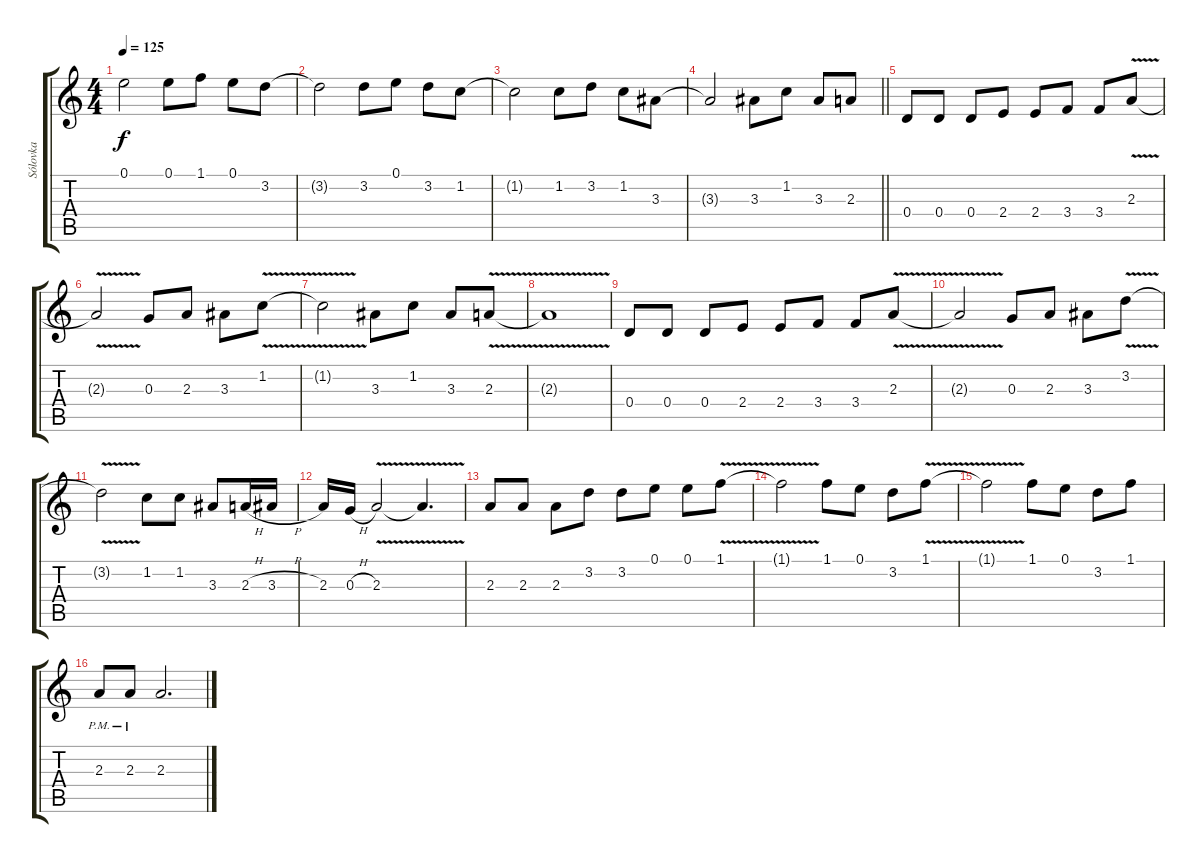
\track ("Sólovka" "Sólovka") {instrument acousticguitarsteel}
\staff {score tabs}
\tuning (E4 B3 G3 D3 A2 E2) {hide}
\ts (4 4)
\tempo 125
\clef g2
\ks c
0.1{t}.2{dy f} 0.1.8 1.1.8 0.1.8 3.2.8 |
3.2{t}.2 3.2.8 0.1.8 3.2.8 1.2.8 |
1.2{t}.2 1.2.8 3.2.8 1.2.8 3.3.8 |
\barLineRight lightlight
3.3{t}.2 3.3.8 1.2.8 3.3.8 2.3.8 |
\section ("" "")
0.4.8{volume 8 instrument overdrivenguitar} 0.4.8 0.4.8 2.4.8 2.4.8 3.4.8 3.4.8 2.3{v}.8 |
2.3{t}.2 0.3.8 2.3.8 3.3.8 1.2{v}.8 |
1.2{t}.2 3.3.8 1.2.8 3.3.8 2.3{v}.8 |
2.3{t}.1 |
0.4.8 0.4.8 0.4.8 2.4.8 2.4.8 3.4.8 3.4.8 2.3{v}.8 |
2.3{t}.2 0.3.8 2.3.8 3.3.8 3.2{v}.8 |
3.2{t}.2 1.2.8 1.2.8 3.3.8 2.3{h}.16 3.3{h}.16 |
2.3.16 0.3{h}.16 2.3{v}.2 2.3{t}.4{d} |
2.3.8 2.3.8 2.3.8 3.2.8 3.2.8 0.1.8 0.1.8 1.1{v}.8 |
1.1{t}.2 1.1.8 0.1.8 3.2.8 1.1{v}.8 |
1.1{t}.2 1.1.8 0.1.8 3.2.8 1.1.8 |
2.3{pm}.8 2.3{pm}.8 2.3.2{d}
